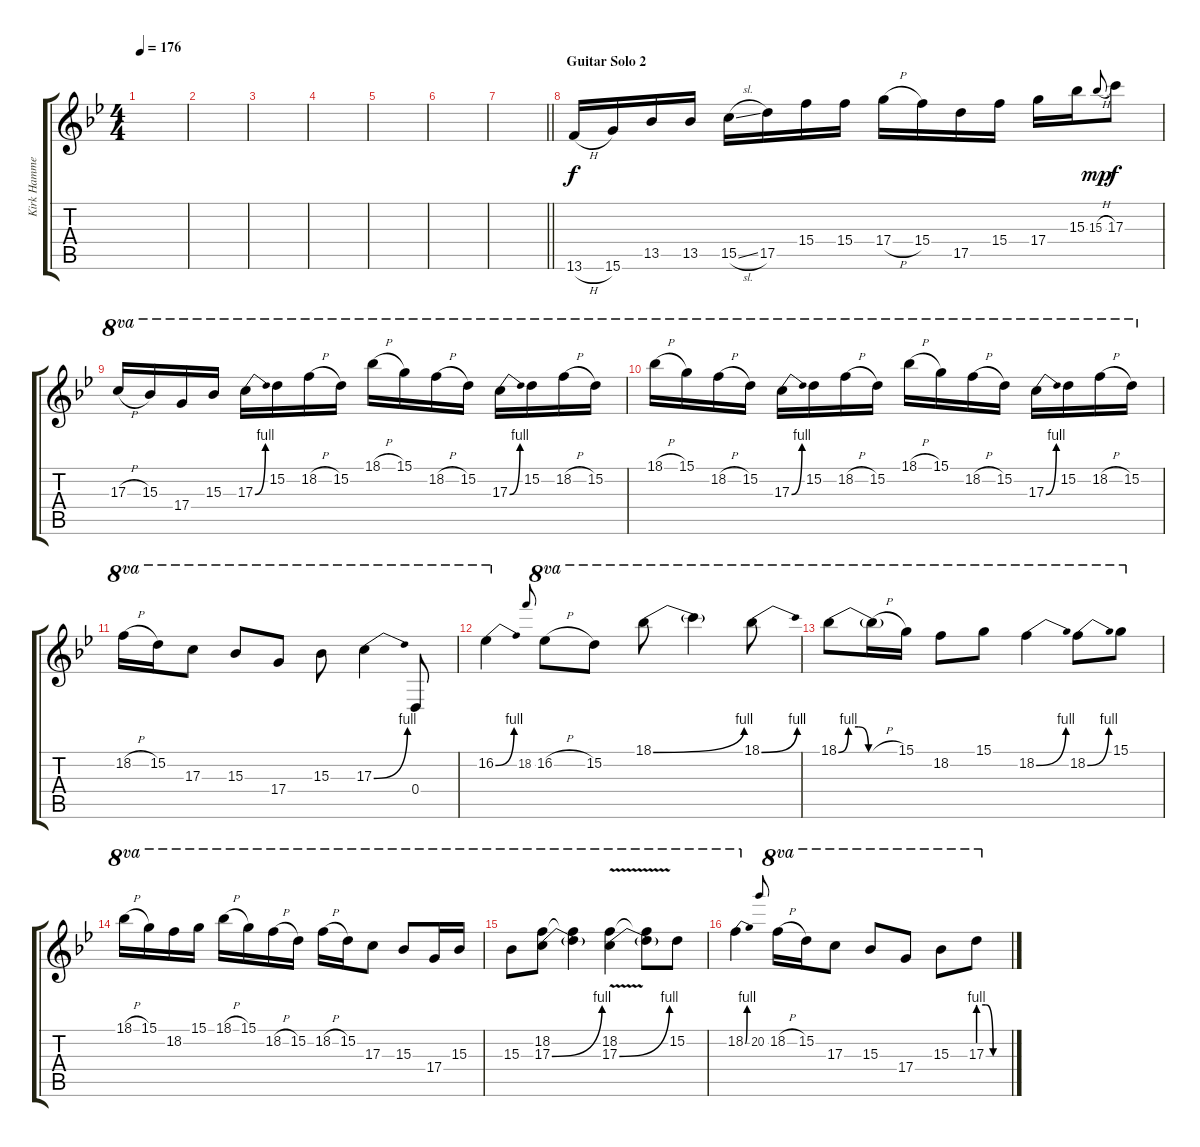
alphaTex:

\track ("Kirk Hammett (Solo)" "Kirk Hamme") {instrument distortionguitar}
\staff {score tabs}
\tuning (E4 B3 G3 D3 A2 E2) {hide}
\ts (4 4)
\tempo 176
\clef g2
\ks bb
|
|
|
|
|
|
\barLineRight lightlight
|
\section ("" "Guitar Solo 2")
13.6{h}.16 15.6.16 13.5.16 13.5.16 15.5{sl}.16 17.5.16 15.4.16 15.4.16 17.4{h}.16 15.4.16 17.5.16 15.4.16 17.4.16 15.3.16 15.3{h}.8{gr onbeat dy mp} 17.3.8{dy f} |
17.3{h}.16{ot 8va} 15.3.16{ot 8va} 17.4.16{ot 8va} 15.3.16{ot 8va} 17.3{be (bend 0 0 60 4)}.16{ot 8va} 15.2.16{ot 8va} 18.2{h}.16{ot 8va} 15.2.16{ot 8va} 18.1{h}.16{ot 8va} 15.1.16{ot 8va} 18.2{h}.16{ot 8va} 15.2.16{ot 8va} 17.3{be (bend 0 0 60 4)}.16{ot 8va} 15.2.16{ot 8va} 18.2{h}.16{ot 8va} 15.2.16{ot 8va} |
18.1{h}.16{ot 8va} 15.1.16{ot 8va} 18.2{h}.16{ot 8va} 15.2.16{ot 8va} 17.3{be (bend 0 0 60 4)}.16{ot 8va} 15.2.16{ot 8va} 18.2{h}.16{ot 8va} 15.2.16{ot 8va} 18.1{h}.16{ot 8va} 15.1.16{ot 8va} 18.2{h}.16{ot 8va} 15.2.16{ot 8va} 17.3{be (bend 0 0 60 4)}.16{ot 8va} 15.2.16{ot 8va} 18.2{h}.16{ot 8va} 15.2.16{ot 8va} |
18.2{h}.16{ot 8va} 15.2.16{ot 8va} 17.3.8{ot 8va} 15.3.8{ot 8va} 17.4.8{ot 8va} 15.3.8{ot 8va} 17.3{be (bend 0 0 60 4)}.4{ot 8va} 0.4.8{ot 8va} |
16.2{be (bend 0 0 60 4)}.4{ot 8va} 18.2.8{gr onbeat} 16.2{h}.8{ot 8va} 15.2.8{ot 8va} 18.1{be (bend 0 0 60 4)}.8{ot 8va} 18.1{t}.4{ot 8va} 18.1{be (bend 0 0 60 4)}.8{ot 8va} |
18.1{be (custom 0 0 10 4 20 4 30 0 60 0)}.8{ot 8va} 18.1{h t}.16{ot 8va} 15.1.16{ot 8va} 18.2.8{ot 8va} 15.1.8{ot 8va} 18.2{be (bend 0 0 60 4)}.4{ot 8va} 18.2{be (bend 0 0 60 4)}.8{ot 8va} 15.1.8{ot 8va} |
18.1{h}.16{ot 8va} 15.1.16{ot 8va} 18.2.16{ot 8va} 15.1.16{ot 8va} 18.1{h}.16{ot 8va} 15.1.16{ot 8va} 18.2{h}.16{ot 8va} 15.2.16{ot 8va} 18.2{h}.16{ot 8va} 15.2.16{ot 8va} 17.3.8{ot 8va} 15.3.8{ot 8va} 17.4.16{ot 8va} 15.3.16{ot 8va} |
15.3.8{ot 8va} (18.2 17.3{be (bend 0 0 60 4)}).8{ot 8va} (18.2{t} 17.3{t}).4{ot 8va} (18.2 17.3{be (bend 0 0 60 4) v}).4{ot 8va} (18.2{t} 17.3{t}).8{ot 8va} 15.2.8{ot 8va} |
18.2{be (bend 0 0 60 4)}.4{ot 8va} 20.2.8{gr onbeat} 18.2{h}.16{ot 8va} 15.2.16{ot 8va} 17.3.8{ot 8va} 15.3.8{ot 8va} 17.4.8{ot 8va} 15.3.8{ot 8va} 17.3{be (custom 0 4 15 4 30 0 60 0)}.8{ot 8va}
